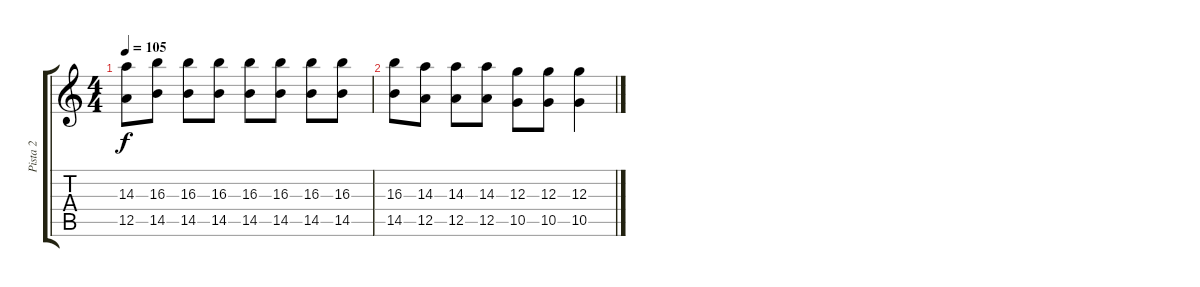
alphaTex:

\track ("Pista 2" "Pista 2") {instrument overdrivenguitar}
\staff {score tabs}
\tuning (E4 B3 G3 D3 A2 E2) {hide}
\ts (4 4)
\tempo 105
\clef g2
\ks c
(14.3 12.5).8{dy f} (16.3 14.5).8 (16.3 14.5).8 (16.3 14.5).8 (16.3 14.5).8 (16.3 14.5).8 (16.3 14.5).8 (16.3 14.5).8 |
(16.3 14.5).8 (14.3 12.5).8 (14.3 12.5).8 (14.3 12.5).8 (12.3 10.5).8 (12.3 10.5).8 (12.3 10.5).4
